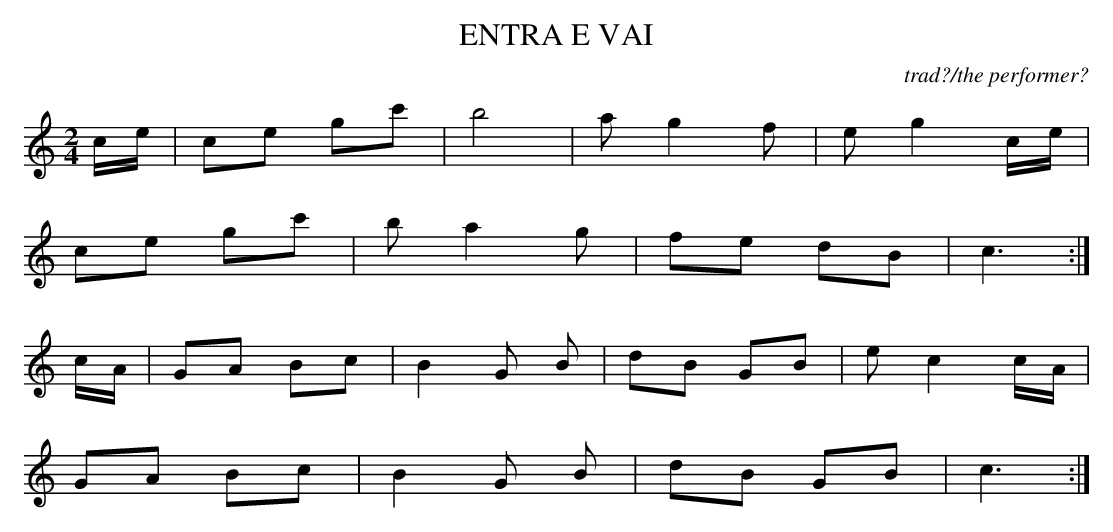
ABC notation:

X:1
T:ENTRA E VAI
C:trad?/the performer?
M:2/4
L:1/16
K:C
ce | c2e2 g2c'2 | b8 | a2 g4f2 | e2 g4ce |
c2e2 g2c'2 | b2 a4g2 | f2e2 d2B2 | c6 :|
cA | G2A2 B2c2 | B4G2 B2 | d2B2 G2B2 | e2 c4cA |
G2A2 B2c2 | B4G2 B2 | d2B2 G2B2 | c6 :|
